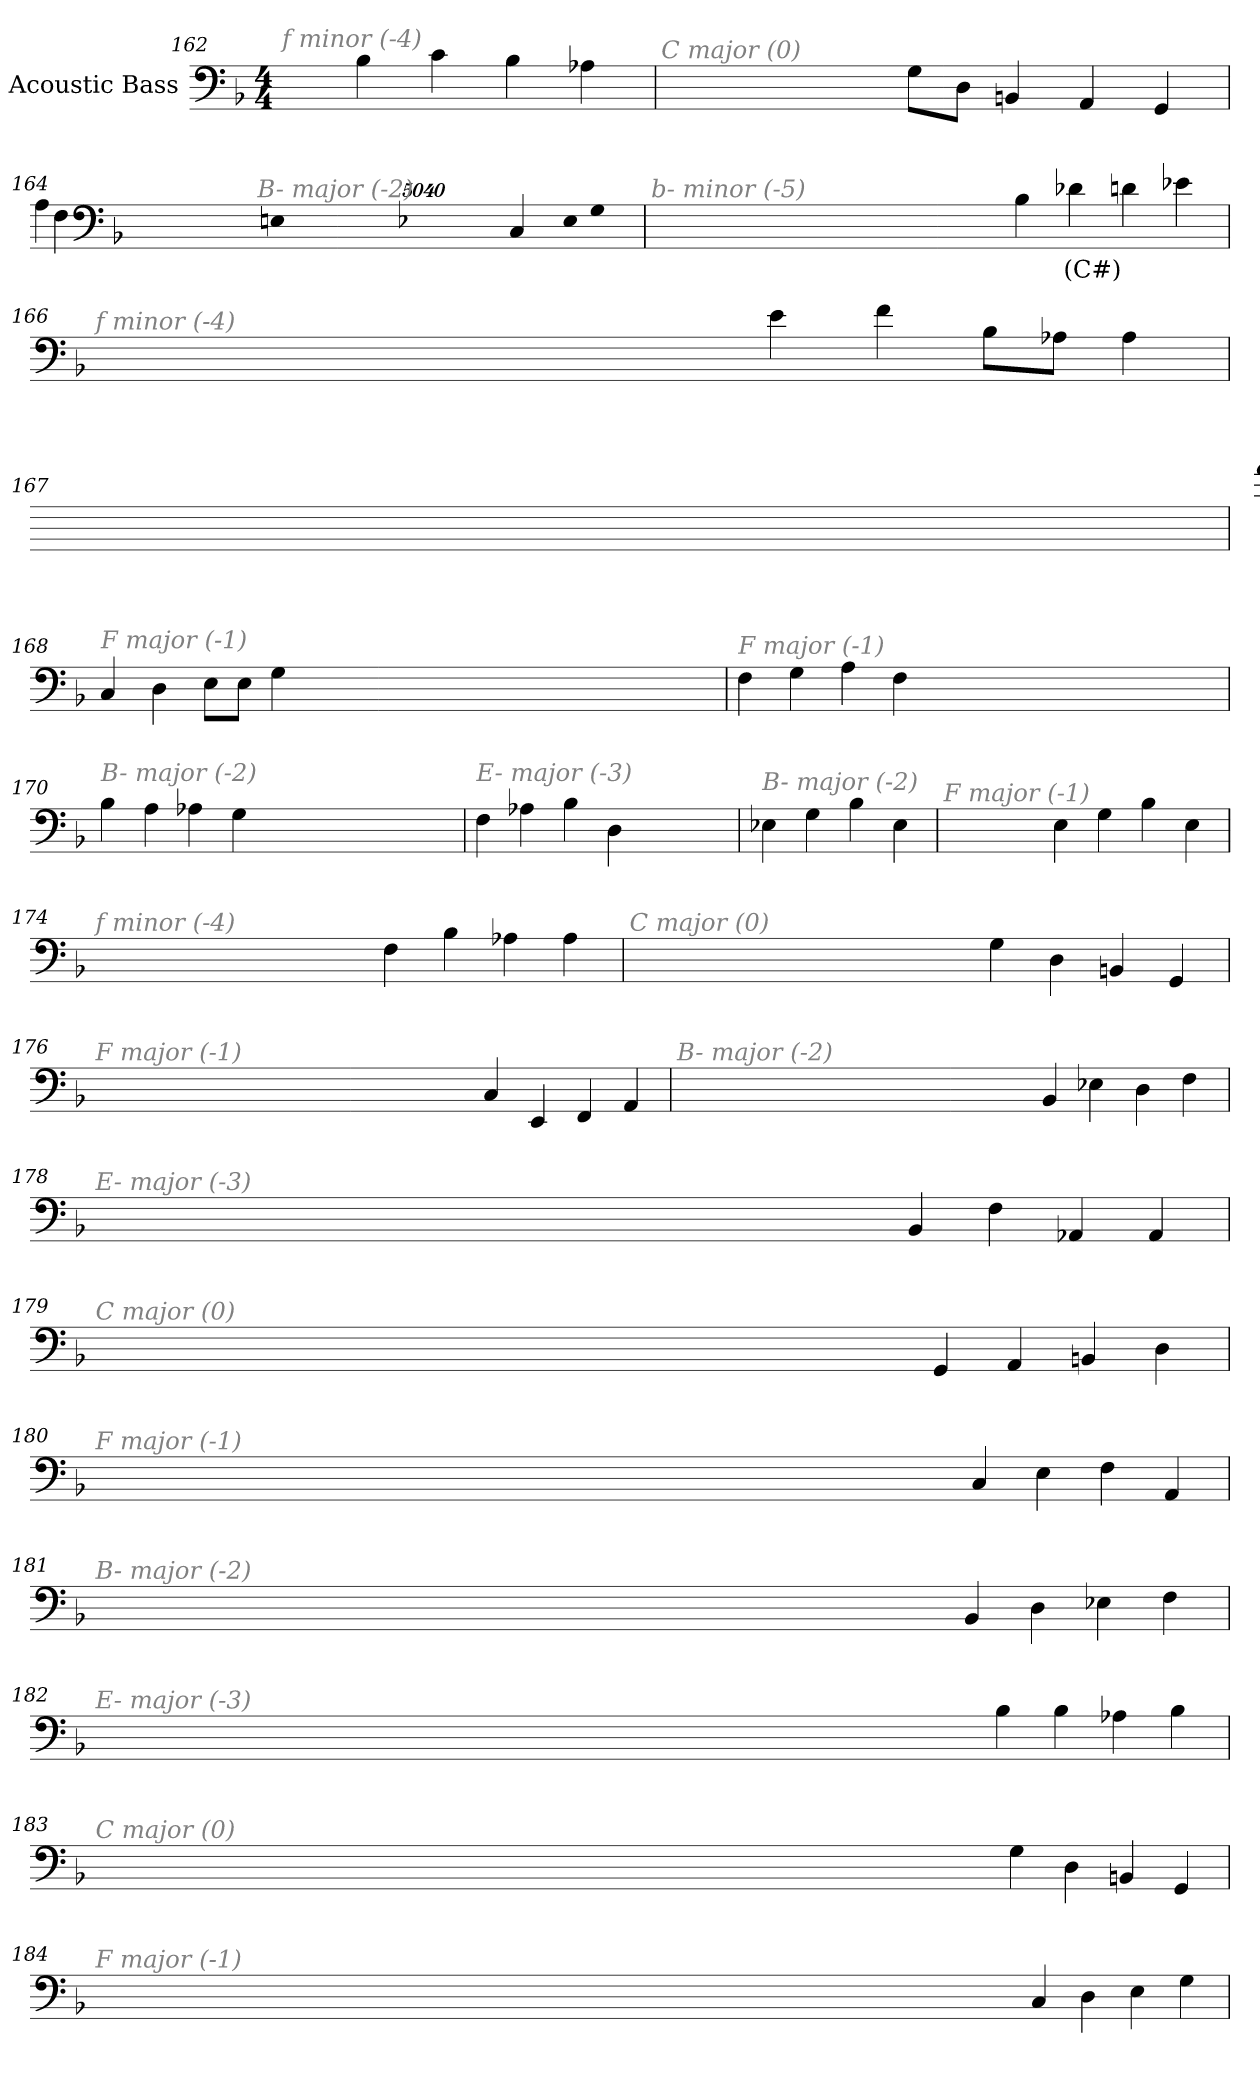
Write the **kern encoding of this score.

**kern	**text
*part1	*part1
*staff1	*staff1
*I"Acoustic Bass	*
*clefF4	*
*ITrd7c12	*
*k[b-]	*
*F:	*
*M4/4	*
=162	=162
!LO:TX:i:color=#808080:t=f minor (-4)	!
4BB-	.
4C	.
4BB-	.
4AA-X	.
=163	=163
!LO:TX:i:color=#808080:t=C major (0)	!
8GGL	.
8DDJ	.
4BBBn	.
4AAA	.
4GGG	.
=164	=164
!LO:TX:i:color=#808080:t=B- major (-2)	!
4CC	.
!LO:N:vis=8	!
40320%3347EE-XL	.
!LO:N:vis=8	!
40320%3347GG	.
!LO:N:vis=8	!
40320%3347EEnJ	.
4FF	.
4AA	.
=165	=165
!LO:TX:i:color=#808080:t=b- minor (-5)	!
4BB-	.
4D-Xi	(C#)
4D	.
4E-X	.
=166	=166
!LO:TX:i:color=#808080:t=f minor (-4)	!
4E	.
4F	.
8BB-L	.
8AA-XJ	.
4AA-	.
=167	=167
!LO:TX:i:color=#808080:t=F major (-1)	!
4GG	.
!LO:N:vis=8	!
40320%3347GL	.
!LO:N:vis=8	!
40320%3347A	.
!LO:N:vis=8	!
40320%3347B-J	.
!LO:N:vis=1024	!
[13440%13c-XiL	(B)
16c-iL_	.
64c-iL_	.
!LO:N:vis=256	!
20160%79c-iL]	.
!LO:N:vis=8	!
40320%3347B-X	.
!LO:N:vis=8	!
40320%3347AJ	.
!LO:N:vis=8	!
40320%3347GL	.
!LO:N:vis=1024	!
[13440%13GG	.
16GG_	.
64GG_	.
!LO:N:vis=256	!
20160%79GG]	.
!LO:N:vis=8	!
40320%3347DDJ	.
=168	=168
!LO:TX:i:color=#808080:t=F major (-1)	!
4CC	.
4DD	.
8EEL	.
8EEJ	.
4GG	.
=169	=169
!LO:TX:i:color=#808080:t=F major (-1)	!
4FF	.
4GG	.
4AA	.
4FF	.
=170	=170
!LO:TX:i:color=#808080:t=B- major (-2)	!
4BB-	.
4AA	.
4AA-X	.
4GG	.
=171	=171
!LO:TX:i:color=#808080:t=E- major (-3)	!
4FF	.
4AA-X	.
4BB-	.
4DD	.
=172	=172
!LO:TX:i:color=#808080:t=B- major (-2)	!
4EE-X	.
4GG	.
4BB-	.
4EE-	.
=173	=173
!LO:TX:i:color=#808080:t=F major (-1)	!
4EE	.
4GG	.
4BB-	.
4EE	.
=174	=174
!LO:TX:i:color=#808080:t=f minor (-4)	!
4FF	.
4BB-	.
4AA-X	.
4AA-	.
=175	=175
!LO:TX:i:color=#808080:t=C major (0)	!
4GG	.
4DD	.
4BBBn	.
4GGG	.
=176	=176
!LO:TX:i:color=#808080:t=F major (-1)	!
4CC	.
4EEE	.
4FFF	.
4AAA	.
=177	=177
!LO:TX:i:color=#808080:t=B- major (-2)	!
4BBB-	.
4EE-X	.
4DD	.
4FF	.
=178	=178
!LO:TX:i:color=#808080:t=E- major (-3)	!
4BBB-	.
4FF	.
4AAA-X	.
4AAA-	.
=179	=179
!LO:TX:i:color=#808080:t=C major (0)	!
4GGG	.
4AAA	.
4BBBn	.
4DD	.
=180	=180
!LO:TX:i:color=#808080:t=F major (-1)	!
4CC	.
4EE	.
4FF	.
4AAA	.
=181	=181
!LO:TX:i:color=#808080:t=B- major (-2)	!
4BBB-	.
4DD	.
4EE-X	.
4FF	.
=182	=182
!LO:TX:i:color=#808080:t=E- major (-3)	!
4BB-	.
4BB-	.
4AA-X	.
4BB-	.
=183	=183
!LO:TX:i:color=#808080:t=C major (0)	!
4GG	.
4DD	.
4BBBn	.
4GGG	.
=184	=184
!LO:TX:i:color=#808080:t=F major (-1)	!
4CC	.
4DD	.
4EE	.
4GG	.
=	=
*-	*-
